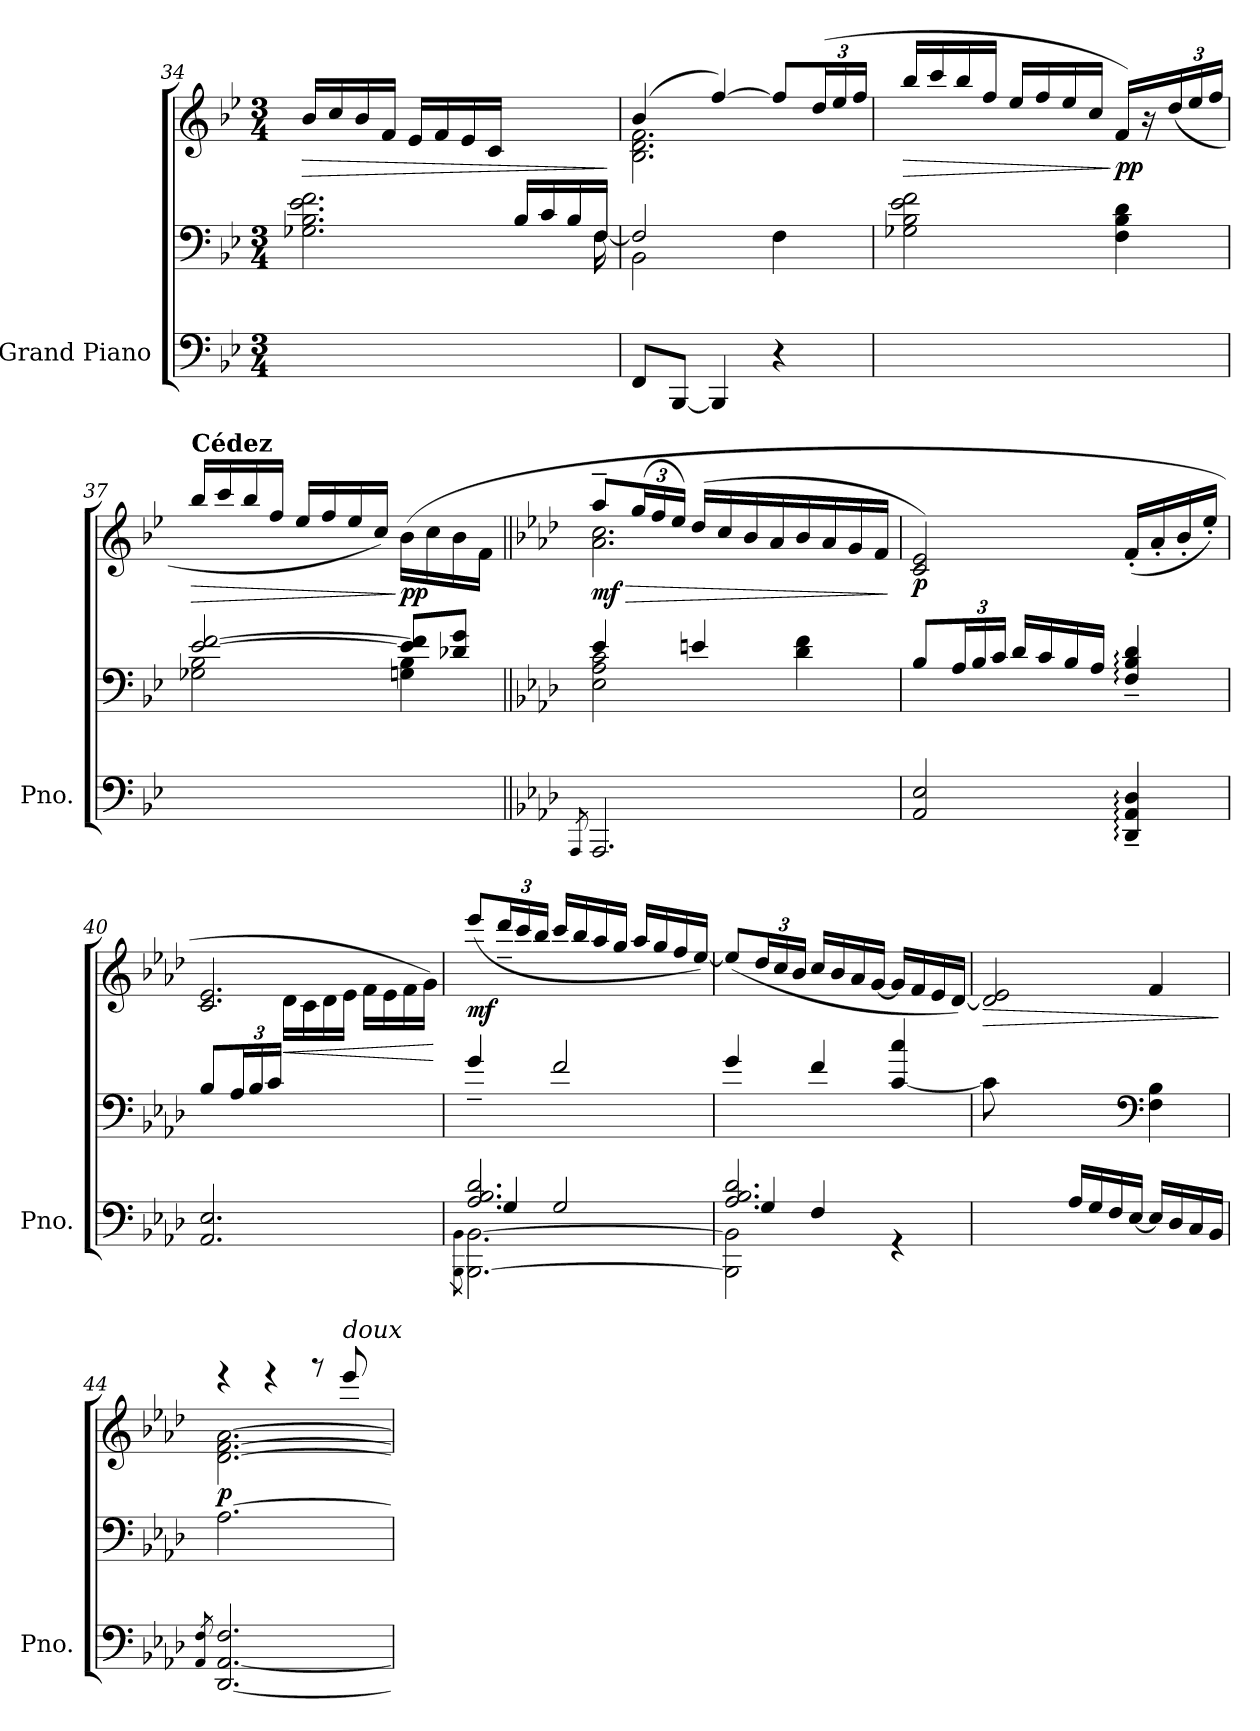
**kern	**kern	**kern	**dynam
*part1	*part1	*part1	*part1
*staff3	*staff2	*staff1	*staff1/2/3
*I"Grand Piano	*	*	*
*I'Pno.	*	*	*
*clefF4	*clefF4	*clefG2	*
*k[b-e-]	*k[b-e-]	*k[b-e-]	*
*M3/4	*M3/4	*M3/4	*
=34	=34	=34	=34
*	*^	*	*
*	*	*^	*	*
!	!	!	!	!	!LO:HP:b
4ryy	2ryy	2ryy	2.G-X\ 2.B-\ 2.e-\ 2.f\	16b-/LL	>
.	.	.	.	16cc/	.
.	.	.	.	16b-/	.
.	.	.	.	16f/JJ	.
4ryy	.	.	.	16e-/LL	.
.	.	.	.	16f/	.
.	.	.	.	16e-/	.
.	.	.	.	16c/JJ	.
4ryy	16B-/LL	8.ryy	.	4ryy	.
.	16c/	.	.	.	.
.	16B-/	.	.	.	.
.	16F/JJ	[16F\	.	.	.
*	*v	*v	*v	*	*
.	.	.	]
!!LO:LB:g=z
=35	=35	=35	=35
*	*^	*^	*
!	!	!	!	!	!LO:DY:b
!	!	!	!	!	!LO:DY:n=1:b
8FF/L	2F/]	2BB-\	(>4b-/	2.B-\ 2.d\ 2.f\	other-dynamics p
[8BBB-/J	.	.	.	.	.
4BBB-/]	.	.	[4ff/)	.	.
4r	4ryy	4F\	8ff/L]	.	.
*	*	*	*Xbrackettup	*	*
.	.	.	(>24dd/L	.	.
.	.	.	24ee-/	.	.
.	.	.	24ff/JJ	.	.
*	*v	*v	*	*	*
*	*	*v	*v	*
=36	=36	=36	=36
!	!	!	!LO:HP:b
4ryy	2G-X\ 2B-\ 2e-\ 2f\	16bb-/LL	>
.	.	16ccc/	.
.	.	16bb-/	.
.	.	16ff/JJ	.
4ryy	.	16ee-/LL	.
.	.	16ff/	.
.	.	16ee-/	.
.	.	16cc/JJ	.
!	!	!	!LO:DY:n=1:b
4ryy	4F\ 4B-\ 4d\	16f/LL)	] pp
.	.	16r	.
.	.	(>24dd/	.
.	.	24ee-/	.
.	.	24ff/JJ	.
=37	=37	=37	=37
*	*^	*	*
!	!	!	!LO:TX:a:B:t=Cédez	!
!	!	!	!	!LO:HP:b
4ryy	[2e-/ [2f/	2G-X\ 2B-\	16bb-/LL	>
.	.	.	16ccc/	.
*	*	*	*MM76	*
.	.	.	16bb-/	.
.	.	.	16ff/JJ	.
*	*	*	*MM74	*
4ryy	.	.	16ee-/LL	.
.	.	.	16ff/	.
*	*	*	*MM72	*
.	.	.	16ee-/	.
.	.	.	16cc/JJ)	.
*	*	*	*MM70	*
!	!	!	!	!LO:DY:n=1:b
4ryy	8e-/] 8f/]L	4Gn\ 4B-\	(>16b-\LL	] pp
.	.	.	16cc\	.
*	*	*	*MM68	*
.	8d-X/ 8g/J	.	16b-\	.
.	.	.	16fZ\JJ	.
!!LO:PB:g=z
=38||	=38||	=38||	=38||	=38||
*k[b-e-a-d-]	*k[b-e-a-d-]	*	*k[b-e-a-d-]	*
8qAAA-/	.	.	.	.
*^	*	*	*	*
!	!	!	!	!LO:TX:a:B:t=au Mouvt.	!
!	!	!	!	!	!LO:HP:b
*	*	*	*	*^	*
!	!	!	!	!	!	!LO:DY:n=1:b
2.AAA-/	4ryy	4e-/)	2E-\ 2A-\ 2c\	8aa-~/L	2.a-\ 2.cc\	> mf
.	.	.	.	(>24gg/L	.	.
.	.	.	.	24ff/	.	.
.	.	.	.	24ee-/JJ)	.	.
.	4ryy	4en/	.	(>16dd-/LL	.	.
.	.	.	.	16cc/	.	.
.	.	.	.	16b-/	.	.
.	.	.	.	16a-/	.	.
.	4ryy	4d-\ 4f\	4ryy	16b-/	.	.
.	.	.	.	16a-/	.	.
.	.	.	.	16g/	.	.
.	.	.	.	16f/JJ	.	.
*v	*v	*	*	*	*	*
*	*v	*v	*	*	*
*	*	*v	*v	*
.	.	.	]
=39	=39	=39	=39
!	!	!	!LO:DY:b
2AA-/ 2E-/	8B-/L	2c/ 2e-/)	p
*	*Xbrackettup	*	*
.	24A-/L	.	.
.	24B-/	.	.
.	24c/JJ	.	.
.	16d-/LL	.	.
.	16c/	.	.
.	16B-/	.	.
.	16A-/JJ	.	.
4DD-/:~ 4AA-/:~ 4D-/:~	4F/:~ 4B-/:~ 4d-/:~	(>16f'/LL	.
.	.	16a-'/	.
.	.	16b-'/	.
.	.	16ee-'/JJ)	.
=40	=40	=40	=40
*	*	*^	*
2.AA-/ 2.E-/	(<8B-/L	2.c/ 2.e-/	4ryy	.
.	24A-/L	.	.	.
.	24B-/	.	.	.
.	24c/JJ	.	.	.
!	!	!	!	!LO:HP:b
.	2ryy	.	16d-\LL	<
.	.	.	16c\	.
.	.	.	16d-\	.
.	.	.	16e-\JJ	.
.	.	.	16f\LL	.
.	.	.	16e-\	.
.	.	.	16f\	.
.	.	.	16g\JJ)	.
*	*	*v	*v	*
.	.	.	[
!!LO:LB:g=z
=41	=41	=41	=41
8qBBB-\ 8qBB-\	.	.	.
*	*clefG2	*	*
*^	*	*	*
*	*^	*	*	*
!	!	!	!	!	!LO:DY:b
[2.BBB-\ [2.BB-\	2.A-/ 2.B-/ 2.d-/	4G/	4g~/	(<8eee-/L	mf
.	.	.	.	24ddd-~/L	.
.	.	.	.	24ccc/	.
.	.	.	.	24bb-/JJ	.
.	.	2G/	2f/	16ccc/LL	.
.	.	.	.	16bb-/	.
.	.	.	.	16aa-/	.
.	.	.	.	16gg/JJ	.
.	.	.	.	16aa-/LL	.
.	.	.	.	16gg/	.
.	.	.	.	16ff/	.
.	.	.	.	[16ee-/JJ)	.
=42	=42	=42	=42	=42	=42
2BBB-\] 2BB-\]	2.A-/ 2.B-/ 2.d-/	(>4G/	4g/	(<8ee-/L]	.
.	.	.	.	24dd-/L	.
.	.	.	.	24cc/	.
.	.	.	.	24b-/JJ	.
.	.	4F/	4f/	16cc/LL	.
.	.	.	.	16b-/	.
.	.	.	.	16a-/	.
.	.	.	.	[16g/JJ	.
4ryy	.	4r	[4c/ 4cc/	16g/LL]	.
.	.	.	.	16f/	.
.	.	.	.	16e-/	.
.	.	.	.	[16d-/JJ)	.
*	*v	*v	*	*	*
=43	=43	=43	=43	=43
!	!	!	!	!LO:HP:b
8ryy	4ryy	8c\L]	2d-/] 2e-/	>
*Xbrackettup	*	*	*	*
24B-/L	.	8ryy	.	.
24A-/	.	.	.	.
24G/JJ	.	.	.	.
2ryy	16A-/LL	4ryy	.	.
.	16G/	.	.	.
.	16F/	.	.	.
.	[16E-/JJ	.	.	.
*	*	*clefF4	*	*
.	16E-/LL]	4F\ 4B-\	4f/	.
.	16D-/	.	.	.
.	16C/	.	.	.
.	16BB-/JJ	.	.	.
*v	*v	*	*	*
.	.	.	]
!!LO:LB:g=z
=44	=44	=44	=44
8qAA-/ 8qF/	.	.	.
*	*	*^	*
!	!	!	!	!LO:DY:b
[2.DD-/ [2.AA-/ 2.F/	[2.A-\	[2.d-\ [2.f\ [2.a-\)	4reee	p
.	.	.	4reee	.
.	.	.	8rggg	.
!	!	!	!LO:TX:a:i:t=doux	!
.	.	.	8eee-/	.
*	*	*v	*v	*
=	=	=	=
*-	*-	*-	*-
